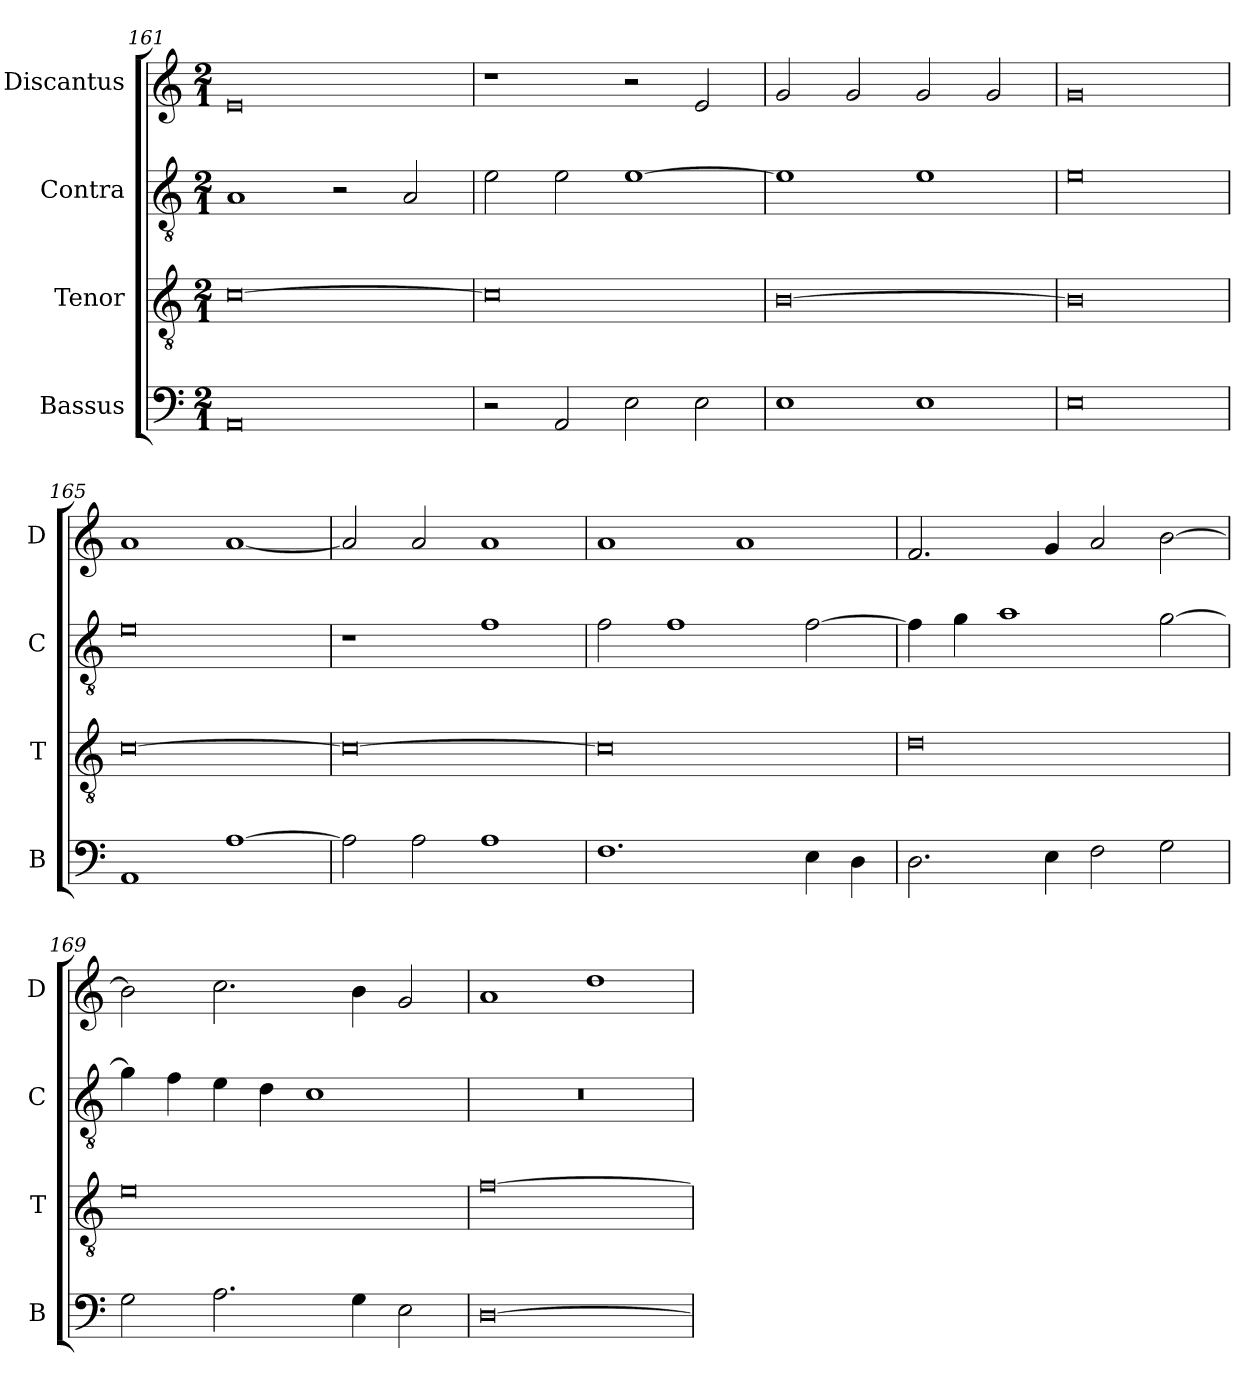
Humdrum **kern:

**kern	**kern	**kern	**kern
*part4	*part3	*part2	*part1
*staff4	*staff3	*staff2	*staff1
*I"Bassus	*I"Tenor	*I"Contra	*I"Discantus
*I'B	*I'T	*I'C	*I'D
*clefF4	*clefGv2	*clefGv2	*clefG2
*k[]	*k[]	*k[]	*k[]
*M2/1	*M2/1	*M2/1	*M2/1
=161	=161	=161	=161
0AA	[0c	1A	0e
.	.	2r	.
.	.	2A/	.
=162	=162	=162	=162
2r	0c]	2e\	1r
2AA/	.	2e\	.
2E\	.	[1e	2r
2E\	.	.	2e/
=163	=163	=163	=163
1E	[0B	1e]	2g/
.	.	.	2g/
1E	.	1e	2g/
.	.	.	2g/
=164	=164	=164	=164
0E	0B]	0e	0g
=165	=165	=165	=165
1AA	[0c	0e	1a
[1A	.	.	[1a
=166	=166	=166	=166
2A\]	0c_	1r	2a/]
2A\	.	.	2a/
1A	.	1f	1a
=167	=167	=167	=167
1.F	0c]	2f\	1a
.	.	1f	.
.	.	.	1a
4E\	.	[2f\	.
4D\	.	.	.
=168	=168	=168	=168
2.D\	0d	4f\]	2.f/
.	.	4g\	.
.	.	1a	.
4E\	.	.	4g/
2F\	.	.	2a/
2G\	.	[2g\	[2b\
=169	=169	=169	=169
2G\	0e	4g\]	2b\]
.	.	4f\	.
2.A\	.	4e\	2.cc\
.	.	4d\	.
.	.	1c	.
4G\	.	.	4b\
2E\	.	.	2g/
=170	=170	=170	=170
[0D	[0f	0r	1a
.	.	.	1dd
=	=	=	=
*-	*-	*-	*-
